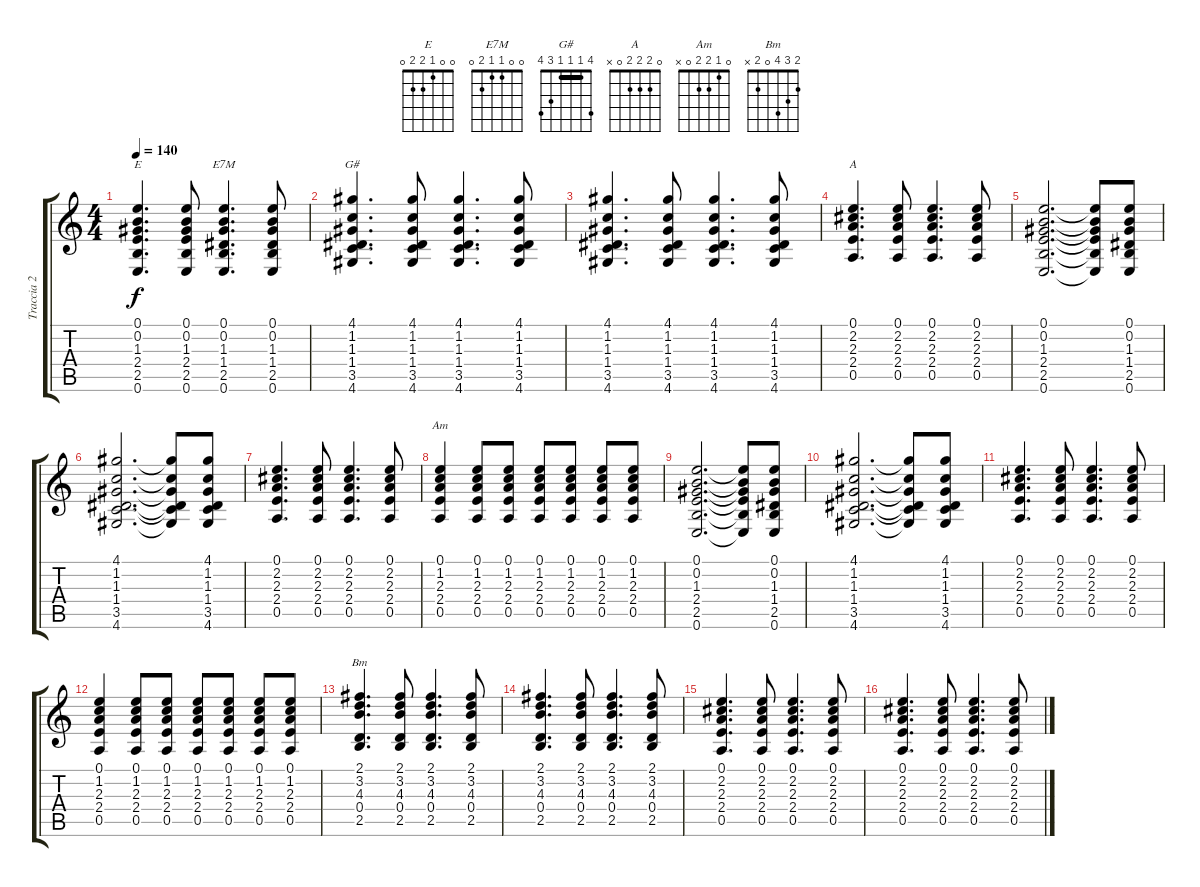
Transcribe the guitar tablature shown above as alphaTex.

\track ("Traccia 2" "Traccia 2") {instrument overdrivenguitar}
\staff {score tabs}
\tuning (E4 B3 G3 D3 A2 E2) {hide}
\chord ("E" 0 0 1 2 2 0)
\chord ("E7M" 0 0 1 1 2 0)
\chord ("G#" 4 1 1 1 3 4) {barre 1}
\chord ("A" 0 2 2 2 0 x)
\chord ("Am" 0 1 2 2 0 x)
\chord ("Bm" 2 3 4 0 2 x)
\ts (4 4)
\tempo 140
\clef g2
\ks c
(0.1 0.2 1.3 2.4 2.5 0.6).4{d ch "E" dy f} (0.1 0.2 1.3 2.4 2.5 0.6).8 (0.1 0.2 1.3 1.4 2.5 0.6).4{d ch "E7M"} (0.1 0.2 1.3 1.4 2.5 0.6).8 |
(4.1 1.2 1.3 1.4 3.5 4.6).4{d ch "G#"} (4.1 1.2 1.3 1.4 3.5 4.6).8 (4.1 1.2 1.3 1.4 3.5 4.6).4{d} (4.1 1.2 1.3 1.4 3.5 4.6).8 |
(4.1 1.2 1.3 1.4 3.5 4.6).4{d} (4.1 1.2 1.3 1.4 3.5 4.6).8 (4.1 1.2 1.3 1.4 3.5 4.6).4{d} (4.1 1.2 1.3 1.4 3.5 4.6).8 |
(0.1 2.2 2.3 2.4 0.5).4{d ch "A"} (0.1 2.2 2.3 2.4 0.5).8 (0.1 2.2 2.3 2.4 0.5).4{d} (0.1 2.2 2.3 2.4 0.5).8 |
(0.1 0.2 1.3 2.4 2.5 0.6).2{d} (0.1{t} 0.2{t} 1.3{t} 2.4{t} 2.5{t} 0.6{t}).8 (0.1 0.2 1.3 1.4 2.5 0.6).8 |
(4.1 1.2 1.3 1.4 3.5 4.6).2{d} (4.1{t} 1.2{t} 1.3{t} 1.4{t} 3.5{t} 4.6{t}).8 (4.1 1.2 1.3 1.4 3.5 4.6).8 |
(0.1 2.2 2.3 2.4 0.5).4{d} (0.1 2.2 2.3 2.4 0.5).8 (0.1 2.2 2.3 2.4 0.5).4{d} (0.1 2.2 2.3 2.4 0.5).8 |
(0.1 1.2 2.3 2.4 0.5).4{ch "Am"} (0.1 1.2 2.3 2.4 0.5).8 (0.1 1.2 2.3 2.4 0.5).8 (0.1 1.2 2.3 2.4 0.5).8 (0.1 1.2 2.3 2.4 0.5).8 (0.1 1.2 2.3 2.4 0.5).8 (0.1 1.2 2.3 2.4 0.5).8 |
(0.1 0.2 1.3 2.4 2.5 0.6).2{d} (0.1{t} 0.2{t} 1.3{t} 2.4{t} 2.5{t} 0.6{t}).8 (0.1 0.2 1.3 1.4 2.5 0.6).8 |
(4.1 1.2 1.3 1.4 3.5 4.6).2{d} (4.1{t} 1.2{t} 1.3{t} 1.4{t} 3.5{t} 4.6{t}).8 (4.1 1.2 1.3 1.4 3.5 4.6).8 |
(0.1 2.2 2.3 2.4 0.5).4{d} (0.1 2.2 2.3 2.4 0.5).8 (0.1 2.2 2.3 2.4 0.5).4{d} (0.1 2.2 2.3 2.4 0.5).8 |
(0.1 1.2 2.3 2.4 0.5).4 (0.1 1.2 2.3 2.4 0.5).8 (0.1 1.2 2.3 2.4 0.5).8 (0.1 1.2 2.3 2.4 0.5).8 (0.1 1.2 2.3 2.4 0.5).8 (0.1 1.2 2.3 2.4 0.5).8 (0.1 1.2 2.3 2.4 0.5).8 |
(2.1 3.2 4.3 0.4 2.5).4{d ch "Bm"} (2.1 3.2 4.3 0.4 2.5).8 (2.1 3.2 4.3 0.4 2.5).4{d} (2.1 3.2 4.3 0.4 2.5).8 |
(2.1 3.2 4.3 0.4 2.5).4{d} (2.1 3.2 4.3 0.4 2.5).8 (2.1 3.2 4.3 0.4 2.5).4{d} (2.1 3.2 4.3 0.4 2.5).8 |
(0.1 2.2 2.3 2.4 0.5).4{d} (0.1 2.2 2.3 2.4 0.5).8 (0.1 2.2 2.3 2.4 0.5).4{d} (0.1 2.2 2.3 2.4 0.5).8 |
(0.1 2.2 2.3 2.4 0.5).4{d} (0.1 2.2 2.3 2.4 0.5).8 (0.1 2.2 2.3 2.4 0.5).4{d} (0.1 2.2 2.3 2.4 0.5).8
